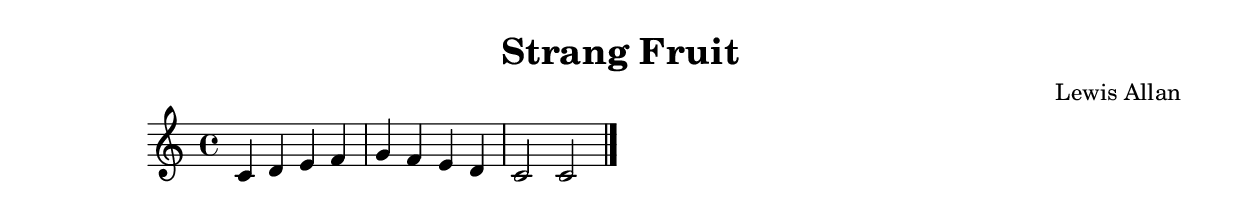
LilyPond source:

\version "2.24.4"

\header {
  title = "Strang Fruit"
  composer = "Lewis Allan"
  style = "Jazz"
}

\score {
  \new Staff {
    \clef treble
    \time 4/4
    \key c \major
    
    % Simple chord progression placeholder
    c'4 d' e' f' |
    g' f' e' d' |
    c'2 c'2 |
    \bar "|."
  }
  \layout {}
  \midi {
    \tempo 4 = 120
  }
}